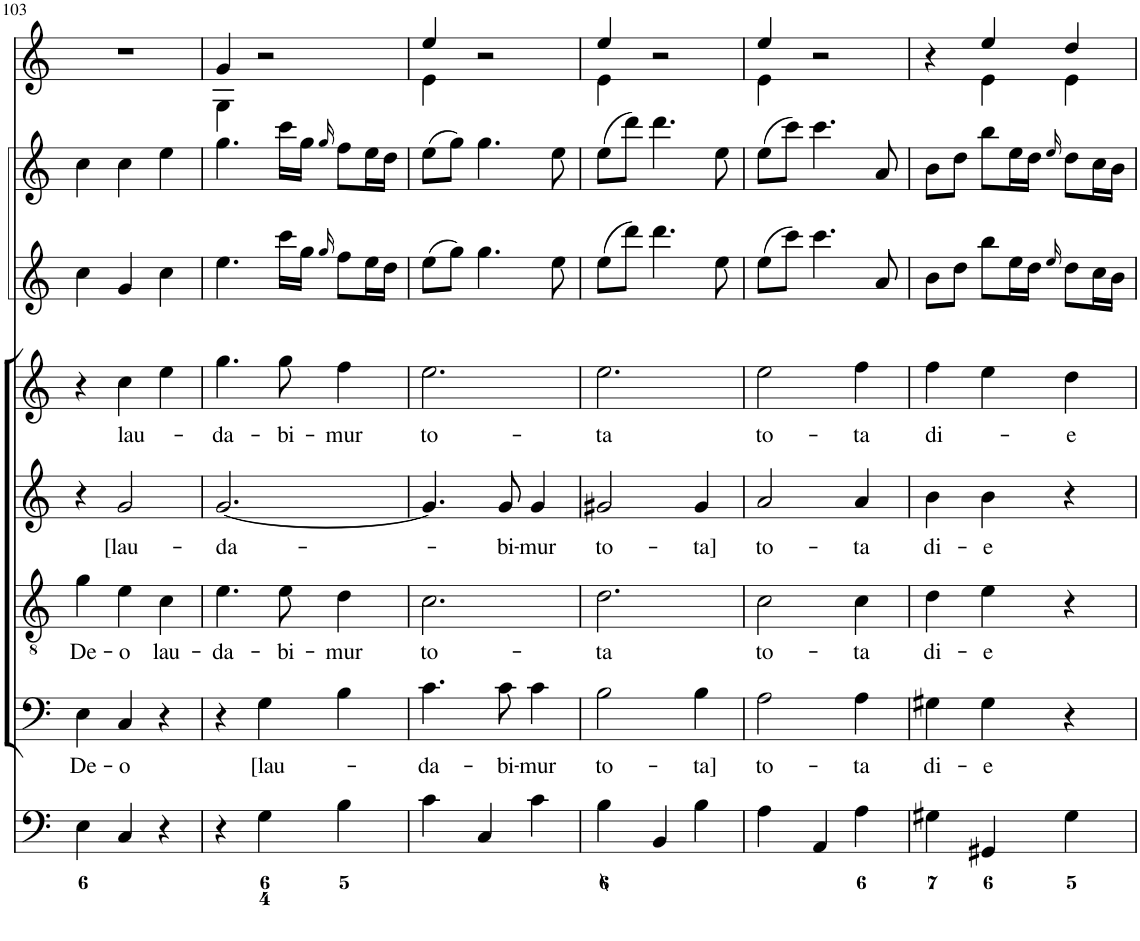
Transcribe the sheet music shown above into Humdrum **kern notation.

**kern	**kern	**text	**kern	**text	**kern	**text	**kern	**text	**kern	**kern	**kern
*part8	*part7	*part7	*part6	*part6	*part5	*part5	*part4	*part4	*part3	*part2	*part1
*staff8	*staff7	*staff7	*staff6	*staff6	*staff5	*staff5	*staff4	*staff4	*staff3	*staff2	*staff1
*I"Organ	*I"Voice	*	*I"Tenor	*	*I"Alto	*	*I"Voice	*	*I"Violin	*I"Violini	*I"Clarini in C
*	*	*	*	*	*	*	*	*	*I'Vln	*I'Vln	*
!!LO:PB:g=z
*clefF4	*clefF4	*	*clefGv2	*	*clefG2	*	*clefG2	*	*clefG2	*clefG2	*clefG2
*k[]	*k[]	*	*k[]	*	*k[]	*	*k[]	*	*k[]	*k[]	*k[]
*M3/4	*M3/4	*	*M3/4	*	*M3/4	*	*M3/4	*	*M3/4	*M3/4	*M3/4
=103	=103	=103	=103	=103	=103	=103	=103	=103	=103	=103	=103
!	!	!LO:LY:b	!	!LO:LY:b	!	!	!	!	!	!	!
4E\	4E\	De-	4g\	De-	4r	.	4r	.	4cc\	4cc\	2.r
!	!	!LO:LY:b	!	!LO:LY:b	!	!LO:LY:b	!	!LO:LY:b	!	!	!
4C/	4C/	-o	4e\	-o	2g/	[lau-	4cc\	lau-	4g/	4cc\	.
!	!	!	!	!LO:LY:b	!	!	!	!	!	!	!
4r	4r	.	4c\	lau-	.	.	4ee\	.	4cc\	4ee\	.
=104	=104	=104	=104	=104	=104	=104	=104	=104	=104	=104	=104
!	!	!	!	!LO:LY:b	!	!LO:LY:b	!	!LO:LY:b	!	!	!
*	*	*	*	*	*	*	*	*	*	*	*^
4r	4r	.	4.e\	-da-	[2.g/	-da-	4.gg\	-da-	4.ee\	4.gg\	4g/	4G\
!	!	!LO:LY:b	!	!	!	!	!	!	!	!	!	!
4G\	4G\	[lau-	.	.	.	.	.	.	.	.	2r	2ryy
!	!	!	!	!LO:LY:b	!	!	!	!LO:LY:b	!	!	!	!
.	.	.	8e\	-bi-	.	.	8gg\	-bi-	16ccc\LL	16ccc\LL	.	.
.	.	.	.	.	.	.	.	.	16gg\JJ	16gg\JJ	.	.
.	.	.	.	.	.	.	.	.	16qgg/	16qgg/	.	.
!	!	!	!	!LO:LY:b	!	!	!	!LO:LY:b	!	!	!	!
4B\	4B\	.	4d\	-mur	.	.	4ff\	-mur	8ff\L	8ff\L	.	.
.	.	.	.	.	.	.	.	.	16ee\L	16ee\L	.	.
.	.	.	.	.	.	.	.	.	16dd\JJ	16dd\JJ	.	.
=105	=105	=105	=105	=105	=105	=105	=105	=105	=105	=105	=105	=105
!	!	!LO:LY:b	!	!LO:LY:b	!	!	!	!LO:LY:b	!	!	!	!
4c\	4.c\	-da-	2.c\	to-	4.g/]	.	2.ee\	to-	(8ee\L	(8ee\L	4ee/	4e\
.	.	.	.	.	.	.	.	.	8gg\J)	8gg\J)	.	.
4C/	.	.	.	.	.	.	.	.	4.gg\	4.gg\	2r	2ryy
!	!	!LO:LY:b	!	!	!	!LO:LY:b	!	!	!	!	!	!
.	8c\	-bi-	.	.	8g/	-bi-	.	.	.	.	.	.
!	!	!LO:LY:b	!	!	!	!LO:LY:b	!	!	!	!	!	!
4c\	4c\	-mur	.	.	4g/	-mur	.	.	.	.	.	.
.	.	.	.	.	.	.	.	.	8ee\	8ee\	.	.
=106	=106	=106	=106	=106	=106	=106	=106	=106	=106	=106	=106	=106
!	!	!LO:LY:b	!	!LO:LY:b	!	!LO:LY:b	!	!LO:LY:b	!	!	!	!
4B\	2B\	to-	2.d\	-ta	2g#X/	to-	2.ee\	-ta	(8ee\L	(8ee\L	4ee/	4e\
.	.	.	.	.	.	.	.	.	8ddd\J)	8ddd\J)	.	.
4BB/	.	.	.	.	.	.	.	.	4.ddd\	4.ddd\	2r	2ryy
!	!	!LO:LY:b	!	!	!	!LO:LY:b	!	!	!	!	!	!
4B\	4B\	-ta]	.	.	4g#/	-ta]	.	.	.	.	.	.
.	.	.	.	.	.	.	.	.	8ee\	8ee\	.	.
=107	=107	=107	=107	=107	=107	=107	=107	=107	=107	=107	=107	=107
!	!	!LO:LY:b	!	!LO:LY:b	!	!LO:LY:b	!	!LO:LY:b	!	!	!	!
4A\	2A\	to-	2c\	to-	2a/	to-	2ee\	to-	(8ee\L	(8ee\L	4ee/	4e\
.	.	.	.	.	.	.	.	.	8ccc\J)	8ccc\J)	.	.
4AA/	.	.	.	.	.	.	.	.	4.ccc\	4.ccc\	2r	2ryy
!	!	!LO:LY:b	!	!LO:LY:b	!	!LO:LY:b	!	!LO:LY:b	!	!	!	!
4A\	4A\	-ta	4c\	-ta	4a/	-ta	4ff\	-ta	.	.	.	.
.	.	.	.	.	.	.	.	.	8a/	8a/	.	.
=108	=108	=108	=108	=108	=108	=108	=108	=108	=108	=108	=108	=108
!	!	!LO:LY:b	!	!LO:LY:b	!	!LO:LY:b	!	!LO:LY:b	!	!	!	!
4G#X\	4G#X\	di-	4d\	di-	4b\	di-	4ff\	di-	8b\L	8b\L	4r	4ryy
.	.	.	.	.	.	.	.	.	8dd\J	8dd\J	.	.
!	!	!LO:LY:b	!	!LO:LY:b	!	!LO:LY:b	!	!	!	!	!	!
4GG#X/	4G#\	-e	4e\	-e	4b\	-e	4ee\	.	8bb\L	8bb\L	4ee/	4e\
.	.	.	.	.	.	.	.	.	16ee\L	16ee\L	.	.
.	.	.	.	.	.	.	.	.	16dd\JJ	16dd\JJ	.	.
.	.	.	.	.	.	.	.	.	16qee/	16qee/	.	.
!	!	!	!	!	!	!	!	!LO:LY:b	!	!	!	!
4G#\	4r	.	4r	.	4r	.	4dd\	-e	8dd\L	8dd\L	4dd/	4e\
.	.	.	.	.	.	.	.	.	16cc\L	16cc\L	.	.
.	.	.	.	.	.	.	.	.	16b\JJ	16b\JJ	.	.
*	*	*	*	*	*	*	*	*	*	*	*v	*v
=	=	=	=	=	=	=	=	=	=	=	=
*-	*-	*-	*-	*-	*-	*-	*-	*-	*-	*-	*-
